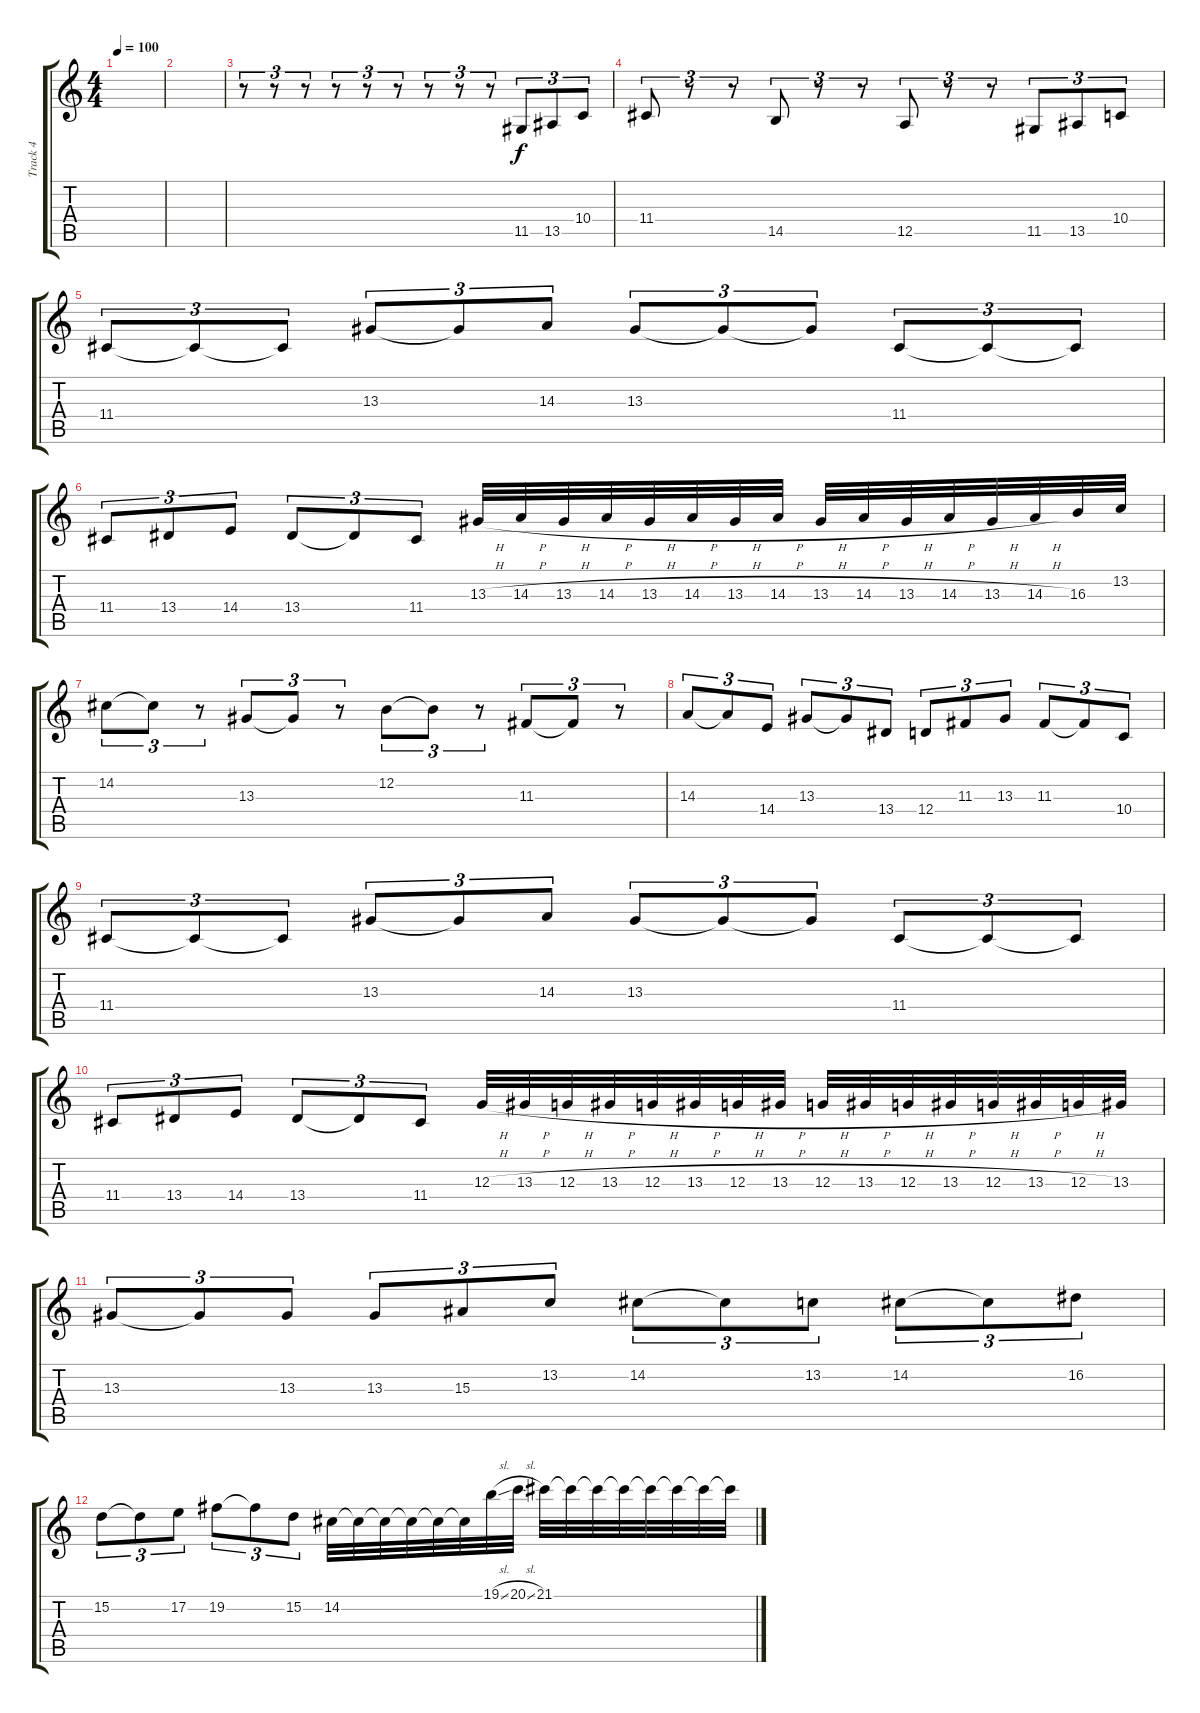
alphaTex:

\track ("Track 4" "Track 4") {instrument flute}
\staff {score tabs}
\tuning (E4 B3 G3 D3 A2 E2) {hide}
\ts (4 4)
\tempo 100
\clef g2
\ks c
|
|
r.8{tu (3 2)} r.8{tu (3 2)} r.8{tu (3 2)} r.8{tu (3 2)} r.8{tu (3 2)} r.8{tu (3 2)} r.8{tu (3 2)} r.8{tu (3 2)} r.8{tu (3 2)} 11.5.8{tu (3 2)} 13.5.8{tu (3 2)} 10.4.8{tu (3 2)} |
11.4.8{tu (3 2)} r.8{tu (3 2)} r.8{tu (3 2)} 14.5.8{tu (3 2)} r.8{tu (3 2)} r.8{tu (3 2)} 12.5.8{tu (3 2)} r.8{tu (3 2)} r.8{tu (3 2)} 11.5.8{tu (3 2)} 13.5.8{tu (3 2)} 10.4.8{tu (3 2)} |
11.4.8{tu (3 2)} 11.4{t}.8{tu (3 2)} 11.4{t}.8{tu (3 2)} 13.3.8{tu (3 2)} 13.3{t}.8{tu (3 2)} 14.3.8{tu (3 2)} 13.3.8{tu (3 2)} 13.3{t}.8{tu (3 2)} 13.3{t}.8{tu (3 2)} 11.4.8{tu (3 2)} 11.4{t}.8{tu (3 2)} 11.4{t}.8{tu (3 2)} |
11.4.8{tu (3 2)} 13.4.8{tu (3 2)} 14.4.8{tu (3 2)} 13.4.8{tu (3 2)} 13.4{t}.8{tu (3 2)} 11.4.8{tu (3 2)} 13.3{h}.32 14.3{h}.32 13.3{h}.32 14.3{h}.32 13.3{h}.32 14.3{h}.32 13.3{h}.32 14.3{h}.32 13.3{h}.32 14.3{h}.32 13.3{h}.32 14.3{h}.32 13.3{h}.32 14.3{h}.32 16.3.32 13.2.32 |
14.2.8{tu (3 2)} 14.2{t}.8{tu (3 2)} r.8{tu (3 2)} 13.3.8{tu (3 2)} 13.3{t}.8{tu (3 2)} r.8{tu (3 2)} 12.2.8{tu (3 2)} 12.2{t}.8{tu (3 2)} r.8{tu (3 2)} 11.3.8{tu (3 2)} 11.3{t}.8{tu (3 2)} r.8{tu (3 2)} |
14.3.8{tu (3 2)} 14.3{t}.8{tu (3 2)} 14.4.8{tu (3 2)} 13.3.8{tu (3 2)} 13.3{t}.8{tu (3 2)} 13.4.8{tu (3 2)} 12.4.8{tu (3 2)} 11.3.8{tu (3 2)} 13.3.8{tu (3 2)} 11.3.8{tu (3 2)} 11.3{t}.8{tu (3 2)} 10.4.8{tu (3 2)} |
11.4.8{tu (3 2)} 11.4{t}.8{tu (3 2)} 11.4{t}.8{tu (3 2)} 13.3.8{tu (3 2)} 13.3{t}.8{tu (3 2)} 14.3.8{tu (3 2)} 13.3.8{tu (3 2)} 13.3{t}.8{tu (3 2)} 13.3{t}.8{tu (3 2)} 11.4.8{tu (3 2)} 11.4{t}.8{tu (3 2)} 11.4{t}.8{tu (3 2)} |
11.4.8{tu (3 2)} 13.4.8{tu (3 2)} 14.4.8{tu (3 2)} 13.4.8{tu (3 2)} 13.4{t}.8{tu (3 2)} 11.4.8{tu (3 2)} 12.3{h}.32 13.3{h}.32 12.3{h}.32 13.3{h}.32 12.3{h}.32 13.3{h}.32 12.3{h}.32 13.3{h}.32 12.3{h}.32 13.3{h}.32 12.3{h}.32 13.3{h}.32 12.3{h}.32 13.3{h}.32 12.3{h}.32 13.3.32 |
13.3.8{tu (3 2)} 13.3{t}.8{tu (3 2)} 13.3.8{tu (3 2)} 13.3.8{tu (3 2)} 15.3.8{tu (3 2)} 13.2.8{tu (3 2)} 14.2.8{tu (3 2)} 14.2{t}.8{tu (3 2)} 13.2.8{tu (3 2)} 14.2.8{tu (3 2)} 14.2{t}.8{tu (3 2)} 16.2.8{tu (3 2)} |
15.2.8{tu (3 2)} 15.2{t}.8{tu (3 2)} 17.2.8{tu (3 2)} 19.2.8{tu (3 2)} 19.2{t}.8{tu (3 2)} 15.2.8{tu (3 2)} 14.2.32 14.2{t}.32 14.2{t}.32 14.2{t}.32 14.2{t}.32 14.2{t}.32 19.1{sl}.32 20.1{sl}.32 21.1.32 21.1{t}.32 21.1{t}.32 21.1{t}.32 21.1{t}.32 21.1{t}.32 21.1{t}.32 21.1{t}.32
